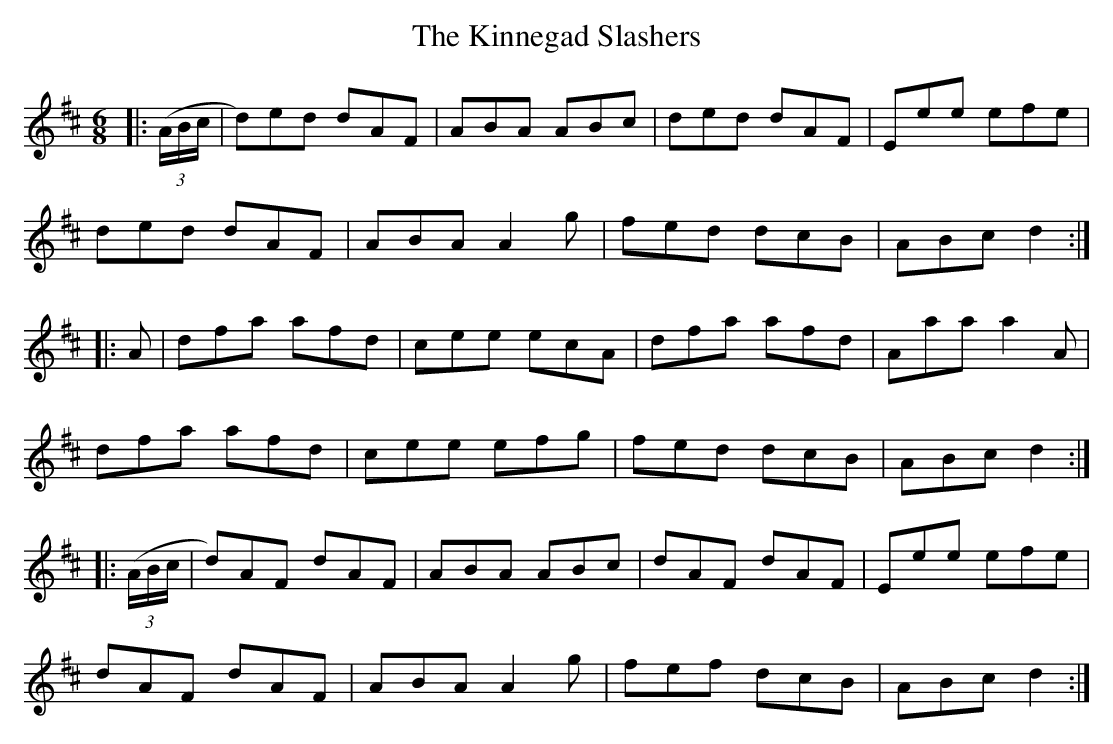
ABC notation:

X:1
T: The Kinnegad Slashers
M: 6/8
L: 1/8
K: Dmaj
|:((3A/B/c/|d)ed dAF|ABA ABc|ded dAF|Eee efe|
ded dAF|ABA A2g|fed dcB|ABc d2:|
|:A|dfa afd|cee ecA|dfa afd|Aaa a2A|
dfa afd|cee efg|fed dcB|ABc d2:|
|:((3A/B/c/|d)AF dAF|ABA ABc|dAF dAF|Eee efe|
dAF dAF|ABA A2g|fef dcB|ABc d2:|
